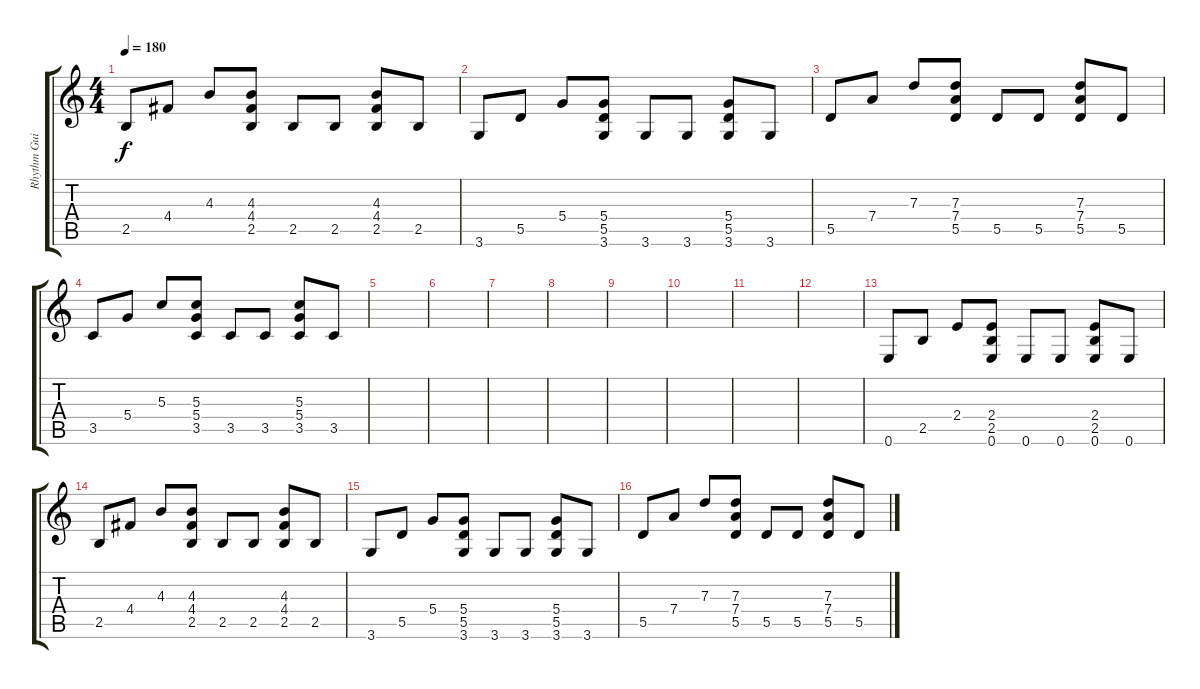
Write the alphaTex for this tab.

\track ("Rhythm Guitar" "Rhythm Gui") {instrument overdrivenguitar}
\staff {score tabs}
\tuning (E4 B3 G3 D3 A2 E2) {hide}
\ts (4 4)
\tempo 180
\clef g2
\ks c
2.5.8{dy f} 4.4.8 4.3.8 (4.3 4.4 2.5).8 2.5.8 2.5.8 (4.3 4.4 2.5).8 2.5.8 |
3.6.8 5.5.8 5.4.8 (5.4 5.5 3.6).8 3.6.8 3.6.8 (5.4 5.5 3.6).8 3.6.8 |
5.5.8 7.4.8 7.3.8 (7.3 7.4 5.5).8 5.5.8 5.5.8 (7.3 7.4 5.5).8 5.5.8 |
3.5.8 5.4.8 5.3.8 (5.3 5.4 3.5).8 3.5.8 3.5.8 (5.3 5.4 3.5).8 3.5.8 |
|
|
|
|
|
|
|
|
0.6.8 2.5.8 2.4.8 (2.4 2.5 0.6).8 0.6.8 0.6.8 (2.4 2.5 0.6).8 0.6.8 |
2.5.8 4.4.8 4.3.8 (4.3 4.4 2.5).8 2.5.8 2.5.8 (4.3 4.4 2.5).8 2.5.8 |
3.6.8 5.5.8 5.4.8 (5.4 5.5 3.6).8 3.6.8 3.6.8 (5.4 5.5 3.6).8 3.6.8 |
5.5.8 7.4.8 7.3.8 (7.3 7.4 5.5).8 5.5.8 5.5.8 (7.3 7.4 5.5).8 5.5.8
